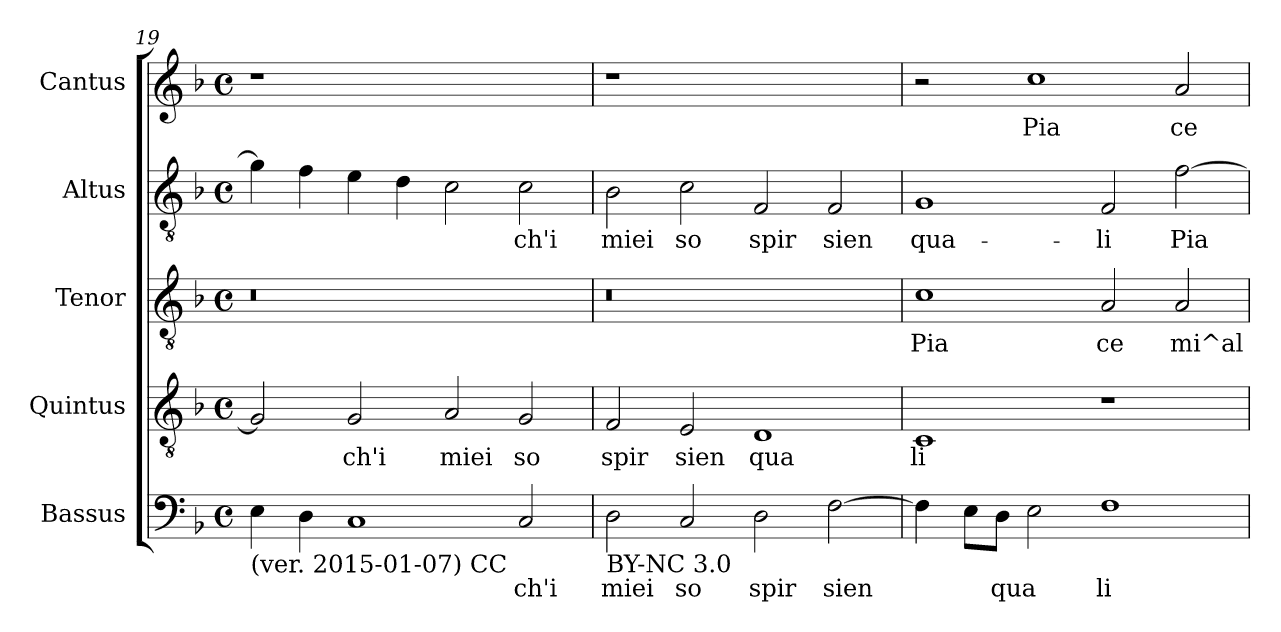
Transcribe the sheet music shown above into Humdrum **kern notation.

**kern	**text	**kern	**text	**kern	**text	**kern	**text	**kern	**text
*part5	*part5	*part4	*part4	*part3	*part3	*part2	*part2	*part1	*part1
*staff5	*staff5	*staff4	*staff4	*staff3	*staff3	*staff2	*staff2	*staff1	*staff1
*I"Bassus	*	*I"Quintus	*	*I"Tenor	*	*I"Altus	*	*I"Cantus	*
*clefF4	*	*clefGv2	*	*clefGv2	*	*clefGv2	*	*clefG2	*
*k[b-]	*	*k[b-]	*	*k[b-]	*	*k[b-]	*	*k[b-]	*
*F:	*	*F:	*	*F:	*	*F:	*	*F:	*
*M4/4	*	*M4/4	*	*M4/4	*	*M4/4	*	*M4/4	*
*met(c)	*	*met(c)	*	*met(c)	*	*met(c)	*	*met(c)	*
=19	=19	=19	=19	=19	=19	=19	=19	=19	=19
!LO:TX:b:t=(ver. 2015-01-07) CC	!	!	!	!	!	!	!	!	!
!	!LO:LY:b:cj	!	!LO:LY:b:cj	!	!	!	!LO:LY:b:cj	!	!
4E\	.	2G/]	.	0r	.	4g\]	.	1r	.
!	!LO:LY:b:cj	!	!	!	!	!	!LO:LY:b:cj	!	!
4D\	.	.	.	.	.	4f\	.	.	.
!	!LO:LY:b:cj	!	!LO:LY:b:cj	!	!	!	!LO:LY:b:cj	!	!
1C	.	2G/	ch'i	.	.	4e\	.	.	.
!	!	!	!	!	!	!	!LO:LY:b:cj	!	!
.	.	.	.	.	.	4d\	.	.	.
!	!	!	!LO:LY:b:cj	!	!	!	!LO:LY:b:cj	!	!
.	.	2A/	miei	.	.	2c\	.	1ryy	.
!	!LO:LY:b:cj	!	!LO:LY:b:cj	!	!	!	!LO:LY:b:cj	!	!
2C/	ch'i	2G/	so	.	.	2c\	ch'i	.	.
=20	=20	=20	=20	=20	=20	=20	=20	=20	=20
!LO:TX:b:t=BY-NC 3.0	!	!	!	!	!	!	!	!	!
!	!LO:LY:b:cj	!	!LO:LY:b:cj	!	!	!	!LO:LY:b:cj	!	!
2D\	miei	2F/	spir	0r	.	2B-\	miei	1r	.
!	!LO:LY:b:cj	!	!LO:LY:b:cj	!	!	!	!LO:LY:b:cj	!	!
2C/	so	2E/	sien	.	.	2c\	so	.	.
!	!LO:LY:b:cj	!	!LO:LY:b:cj	!	!	!	!LO:LY:b:cj	!	!
2D\	spir	1D	qua	.	.	2F/	spir	1ryy	.
!	!LO:LY:b:cj	!	!	!	!	!	!LO:LY:b:cj	!	!
[>2F\	sien	.	.	.	.	2F/	sien	.	.
!!LO:PB:g=z
=21	=21	=21	=21	=21	=21	=21	=21	=21	=21
!	!LO:LY:b:cj	!	!LO:LY:b:cj	!	!LO:LY:b:cj	!	!LO:LY:b:cj	!	!
4F\]	.	1C	li	1c	Pia	1G	qua-	2r	.
!	!LO:LY:b:cj	!	!	!	!	!	!	!	!
8E\L	.	.	.	.	.	.	.	.	.
!	!LO:LY:b:cj	!	!	!	!	!	!	!	!
8D\J	qua-	.	.	.	.	.	.	.	.
!	!LO:LY:b:cj	!	!	!	!	!	!	!	!LO:LY:b:cj
2E\	--	.	.	.	.	.	.	1cc	Pia
!	!LO:LY:b:cj	!	!	!	!LO:LY:b:cj	!	!LO:LY:b:cj	!	!
1F	-li	1r	.	2A/	ce	2F/	-li	.	.
!	!	!	!	!	!LO:LY:b:cj	!	!LO:LY:b:cj	!	!LO:LY:b:cj
.	.	.	.	2A/	mi^al	[>2f\	Pia-	2a/	ce
=	=	=	=	=	=	=	=	=	=
*-	*-	*-	*-	*-	*-	*-	*-	*-	*-
